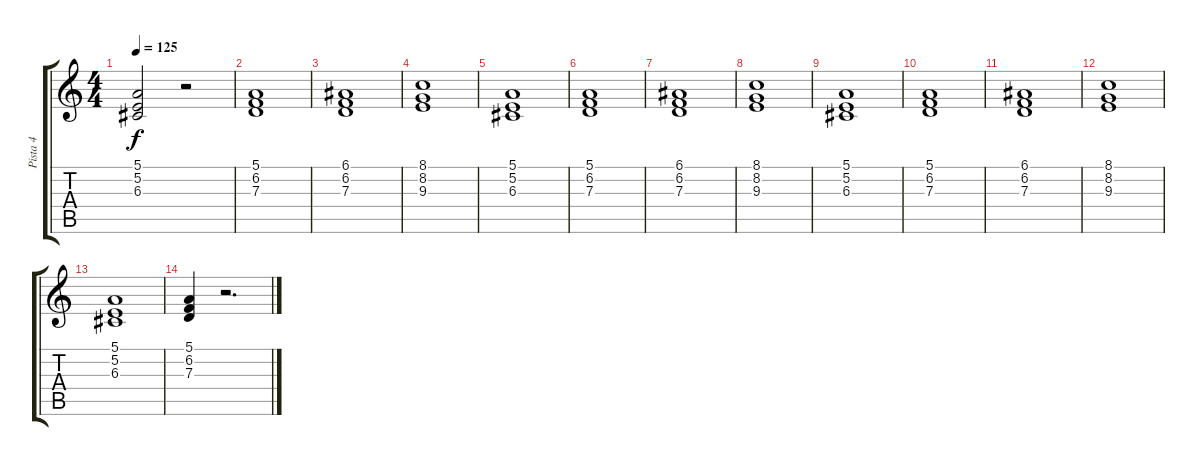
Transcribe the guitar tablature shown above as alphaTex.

\track ("Pista 4" "Pista 4") {instrument synthstrings1}
\staff {score tabs}
\tuning (E4 B3 G3 D3 A2 E2) {hide}
\ts (4 4)
\tempo 125
\clef g2
\ks c
(5.1 5.2 6.3).2{dy f} r.2 |
(5.1 6.2 7.3).1 |
(6.1 6.2 7.3).1 |
(8.1 8.2 9.3).1 |
(5.1 5.2 6.3).1 |
(5.1 6.2 7.3).1 |
(6.1 6.2 7.3).1 |
(8.1 8.2 9.3).1 |
(5.1 5.2 6.3).1 |
(5.1 6.2 7.3).1 |
(6.1 6.2 7.3).1 |
(8.1 8.2 9.3).1 |
(5.1 5.2 6.3).1 |
(5.1 6.2 7.3).4 r.2{d}
